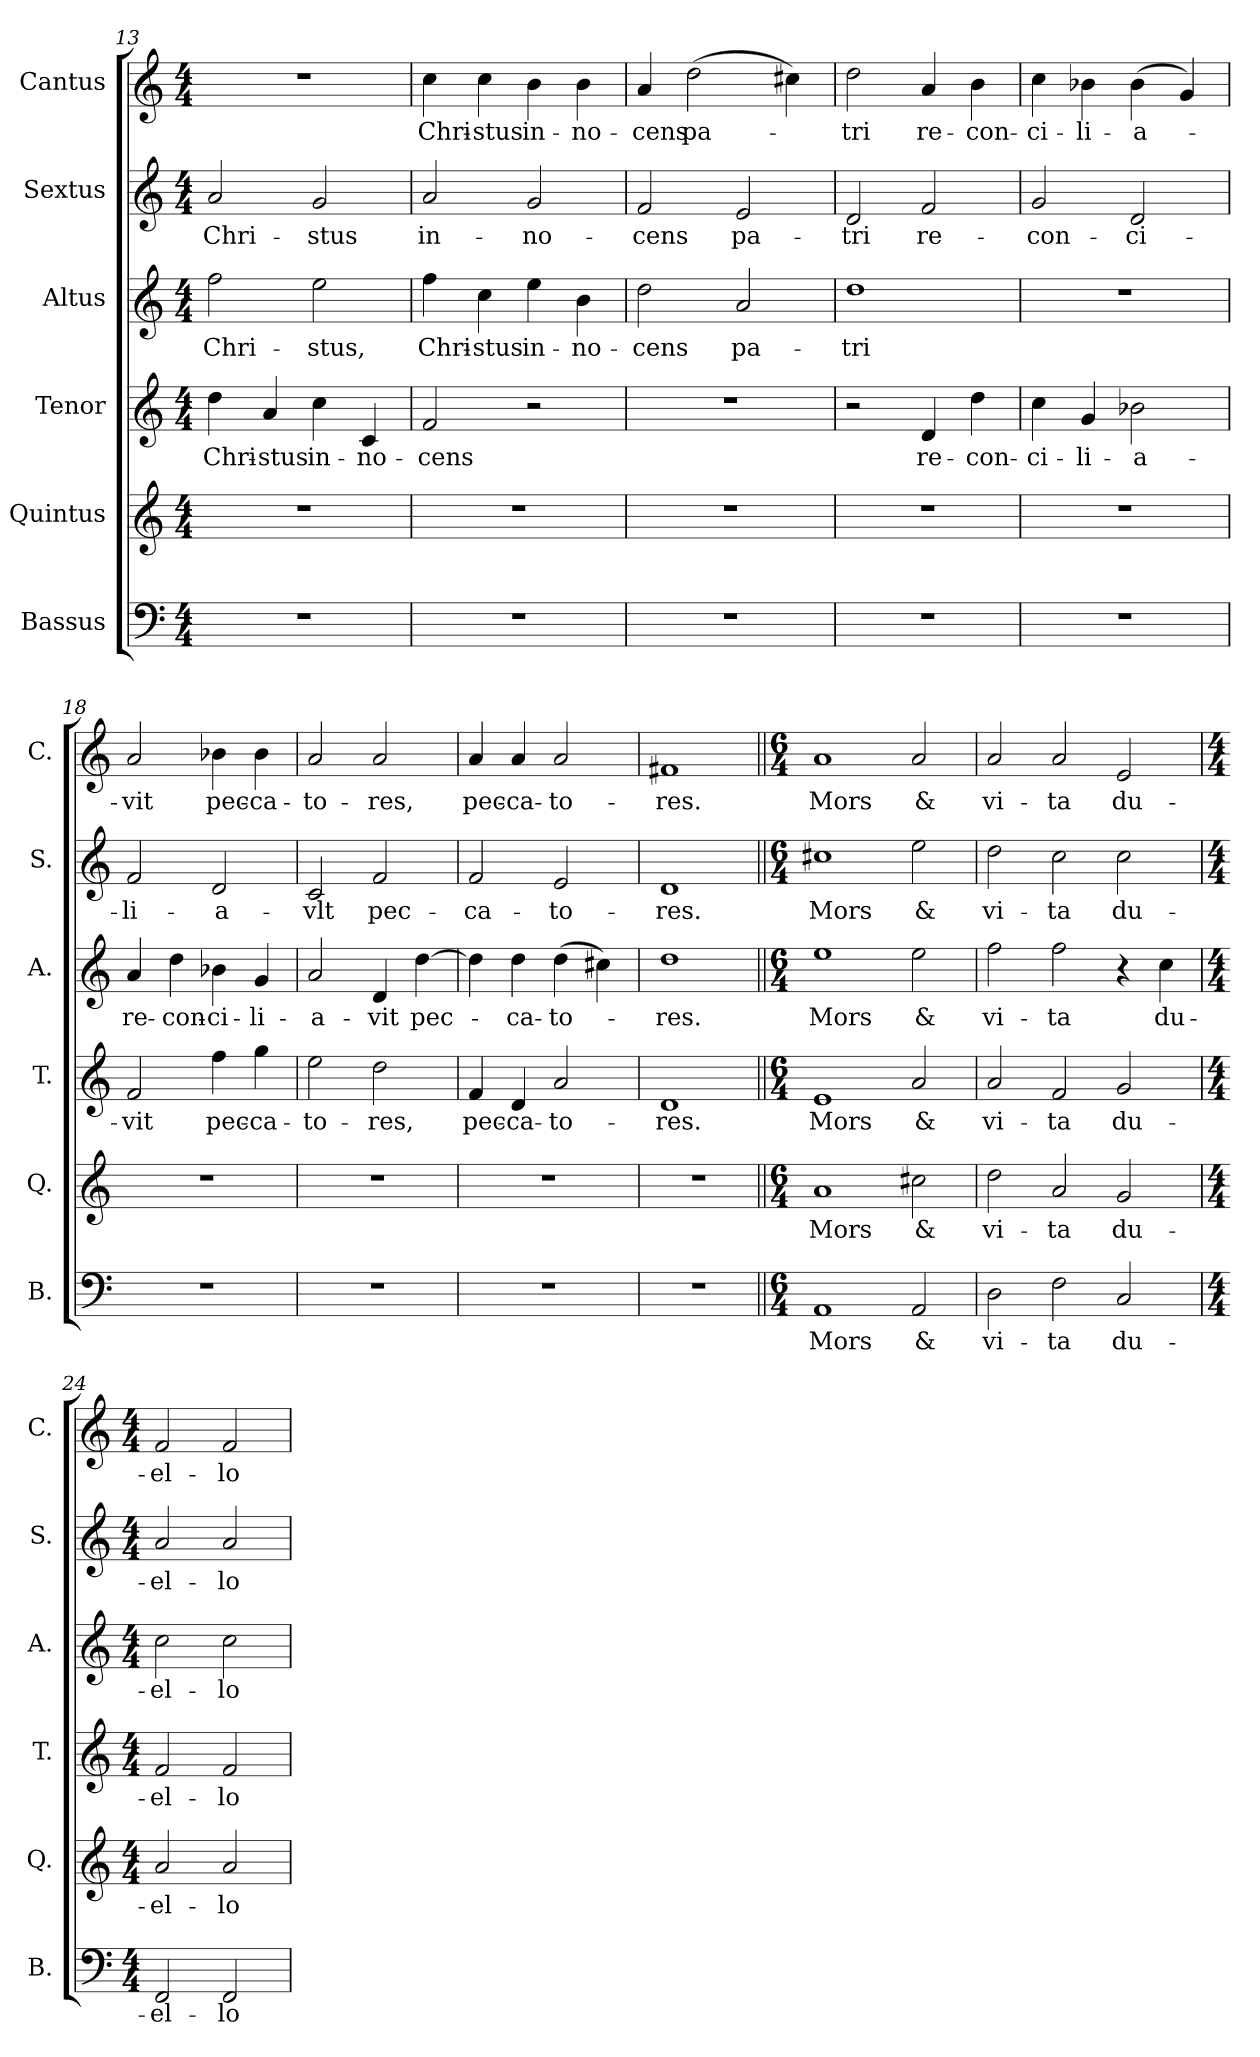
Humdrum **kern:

**kern	**text	**kern	**text	**kern	**text	**kern	**text	**kern	**text	**kern	**text
*part6	*part6	*part5	*part5	*part4	*part4	*part3	*part3	*part2	*part2	*part1	*part1
*staff6	*staff6	*staff5	*staff5	*staff4	*staff4	*staff3	*staff3	*staff2	*staff2	*staff1	*staff1
*I"Bassus	*	*I"Quintus	*	*I"Tenor	*	*I"Altus	*	*I"Sextus	*	*I"Cantus	*
*I'B.	*	*I'Q.	*	*I'T.	*	*I'A.	*	*I'S.	*	*I'C.	*
*clefF4	*	*clefG2	*	*clefG2	*	*clefG2	*	*clefG2	*	*clefG2	*
*	*	*ITrd7c12	*	*ITrd7c12	*	*ITrd7c12	*	*	*	*	*
*k[]	*	*k[]	*	*k[]	*	*k[]	*	*k[]	*	*k[]	*
*C:	*	*C:	*	*C:	*	*C:	*	*C:	*	*C:	*
*M4/4	*	*M4/4	*	*M4/4	*	*M4/4	*	*M4/4	*	*M4/4	*
=13	=13	=13	=13	=13	=13	=13	=13	=13	=13	=13	=13
!	!	!	!	!	!LO:LY:b	!	!LO:LY:b	!	!LO:LY:b	!	!
1r	.	1r	.	4d\	Chri-	2f\	Chri-	2a/	Chri-	1r	.
!	!	!	!	!	!LO:LY:b	!	!	!	!	!	!
.	.	.	.	4A/	-stus	.	.	.	.	.	.
!	!	!	!	!	!LO:LY:b	!	!LO:LY:b	!	!LO:LY:b	!	!
.	.	.	.	4c\	in-	2e\	-stus,	2g/	-stus	.	.
!	!	!	!	!	!LO:LY:b	!	!	!	!	!	!
.	.	.	.	4C/	-no-	.	.	.	.	.	.
!!LO:PB:g=z
=14	=14	=14	=14	=14	=14	=14	=14	=14	=14	=14	=14
!	!	!	!	!	!LO:LY:b	!	!LO:LY:b	!	!LO:LY:b	!	!LO:LY:b
1r	.	1r	.	2F/	-cens	4f\	Chri-	2a/	in-	4cc\	Chri-
!	!	!	!	!	!	!	!LO:LY:b	!	!	!	!LO:LY:b
.	.	.	.	.	.	4c\	-stus	.	.	4cc\	-stus
!	!	!	!	!	!	!	!LO:LY:b	!	!LO:LY:b	!	!LO:LY:b
.	.	.	.	2r	.	4e\	in-	2g/	-no-	4b\	in-
!	!	!	!	!	!	!	!LO:LY:b	!	!	!	!LO:LY:b
.	.	.	.	.	.	4B\	-no-	.	.	4b\	-no-
=15	=15	=15	=15	=15	=15	=15	=15	=15	=15	=15	=15
!	!	!	!	!	!	!	!LO:LY:b	!	!LO:LY:b	!	!LO:LY:b
1r	.	1r	.	1r	.	2d\	-cens	2f/	-cens	4a/	-cens
!	!	!	!	!	!	!	!	!	!	!	!LO:LY:b
.	.	.	.	.	.	.	.	.	.	(>2dd\	pa-
!	!	!	!	!	!	!	!LO:LY:b	!	!LO:LY:b	!	!
.	.	.	.	.	.	2A/	pa-	2e/	pa-	.	.
.	.	.	.	.	.	.	.	.	.	4cc#X\)	.
=16	=16	=16	=16	=16	=16	=16	=16	=16	=16	=16	=16
!	!	!	!	!	!	!	!LO:LY:b	!	!LO:LY:b	!	!LO:LY:b
1r	.	1r	.	2r	.	1d	-tri	2d/	-tri	2dd\	-tri
!	!	!	!	!	!LO:LY:b	!	!	!	!LO:LY:b	!	!LO:LY:b
.	.	.	.	4D/	re-	.	.	2f/	re-	4a/	re-
!	!	!	!	!	!LO:LY:b	!	!	!	!	!	!LO:LY:b
.	.	.	.	4d\	-con-	.	.	.	.	4b\	-con-
=17	=17	=17	=17	=17	=17	=17	=17	=17	=17	=17	=17
!	!	!	!	!	!LO:LY:b	!	!	!	!LO:LY:b	!	!LO:LY:b
1r	.	1r	.	4c\	-ci-	1r	.	2g/	-con-	4cc\	-ci-
!	!	!	!	!	!LO:LY:b	!	!	!	!	!	!LO:LY:b
.	.	.	.	4G/	-li-	.	.	.	.	4b-i\	-li-
!	!	!	!	!	!LO:LY:b	!	!	!	!LO:LY:b	!	!LO:LY:b
.	.	.	.	2B-i\	-a-	.	.	2d/	-ci-	(>4b-\	-a-
.	.	.	.	.	.	.	.	.	.	4g/)	.
=18	=18	=18	=18	=18	=18	=18	=18	=18	=18	=18	=18
!	!	!	!	!	!LO:LY:b	!	!LO:LY:b	!	!LO:LY:b	!	!LO:LY:b
1r	.	1r	.	2F/	-vit	4A/	re-	2f/	-li-	2a/	-vit
!	!	!	!	!	!	!	!LO:LY:b	!	!	!	!
.	.	.	.	.	.	4d\	-con-	.	.	.	.
!	!	!	!	!	!LO:LY:b	!	!LO:LY:b	!	!LO:LY:b	!	!LO:LY:b
.	.	.	.	4f\	pec-	4B-i\	-ci-	2d/	-a-	4b-i\	pec-
!	!	!	!	!	!LO:LY:b	!	!LO:LY:b	!	!	!	!LO:LY:b
.	.	.	.	4g\	-ca-	4G/	-li-	.	.	4b-\	-ca-
=19	=19	=19	=19	=19	=19	=19	=19	=19	=19	=19	=19
!	!	!	!	!	!LO:LY:b	!	!LO:LY:b	!	!LO:LY:b	!	!LO:LY:b
1r	.	1r	.	2e\	-to-	2A/	-a-	2c/	-vlt	2a/	-to-
!	!	!	!	!	!LO:LY:b	!	!LO:LY:b	!	!LO:LY:b	!	!LO:LY:b
.	.	.	.	2d\	-res,	4D/	-vit	2f/	pec-	2a/	-res,
!	!	!	!	!	!	!	!LO:LY:b	!	!	!	!
.	.	.	.	.	.	[>4d\	pec-	.	.	.	.
=20	=20	=20	=20	=20	=20	=20	=20	=20	=20	=20	=20
!	!	!	!	!	!LO:LY:b	!	!	!	!LO:LY:b	!	!LO:LY:b
1r	.	1r	.	4F/	pec-	4d\]	.	2f/	-ca-	4a/	pec-
!	!	!	!	!	!LO:LY:b	!	!LO:LY:b	!	!	!	!LO:LY:b
.	.	.	.	4D/	-ca-	4d\	-ca-	.	.	4a/	-ca-
!	!	!	!	!	!LO:LY:b	!	!LO:LY:b	!	!LO:LY:b	!	!LO:LY:b
.	.	.	.	2A/	-to-	(>4d\	-to-	2e/	-to-	2a/	-to-
.	.	.	.	.	.	4c#X\)	.	.	.	.	.
!!LO:LB:g=z
=21	=21	=21	=21	=21	=21	=21	=21	=21	=21	=21	=21
!	!	!	!	!	!LO:LY:b	!	!LO:LY:b	!	!LO:LY:b	!	!LO:LY:b
1r	.	1r	.	1D	-res.	1d	-res.	1d	-res.	1f#X	-res.
=22||	=22||	=22||	=22||	=22||	=22||	=22||	=22||	=22||	=22||	=22||	=22||
*M6/4	*	*M6/4	*	*M6/4	*	*M6/4	*	*M6/4	*	*M6/4	*
!	!LO:LY:b	!	!LO:LY:b	!	!LO:LY:b	!	!LO:LY:b	!	!LO:LY:b	!	!LO:LY:b
1AA	Mors	1A	Mors	1E	Mors	1e	Mors	1cc#X	Mors	1a	Mors
!	!LO:LY:b	!	!LO:LY:b	!	!LO:LY:b	!	!LO:LY:b	!	!LO:LY:b	!	!LO:LY:b
2AA/	&	2c#X\	&	2A/	&	2e\	&	2ee\	&	2a/	&
=23	=23	=23	=23	=23	=23	=23	=23	=23	=23	=23	=23
!	!LO:LY:b	!	!LO:LY:b	!	!LO:LY:b	!	!LO:LY:b	!	!LO:LY:b	!	!LO:LY:b
2D\	vi-	2d\	vi-	2A/	vi-	2f\	vi-	2dd\	vi-	2a/	vi-
!	!LO:LY:b	!	!LO:LY:b	!	!LO:LY:b	!	!LO:LY:b	!	!LO:LY:b	!	!LO:LY:b
2F\	-ta	2A/	-ta	2F/	-ta	2f\	-ta	2cc\	-ta	2a/	-ta
!	!LO:LY:b	!	!LO:LY:b	!	!LO:LY:b	!	!	!	!LO:LY:b	!	!LO:LY:b
2C/	du-	2G/	du-	2G/	du-	4r	.	2cc\	du-	2e/	du-
!	!	!	!	!	!	!	!LO:LY:b	!	!	!	!
.	.	.	.	.	.	4c\	du-	.	.	.	.
=24	=24	=24	=24	=24	=24	=24	=24	=24	=24	=24	=24
*M4/4	*	*M4/4	*	*M4/4	*	*M4/4	*	*M4/4	*	*M4/4	*
!	!LO:LY:b	!	!LO:LY:b	!	!LO:LY:b	!	!LO:LY:b	!	!LO:LY:b	!	!LO:LY:b
2FF/	-el-	2A/	-el-	2F/	-el-	2c\	-el-	2a/	-el-	2f/	-el-
!	!LO:LY:b	!	!LO:LY:b	!	!LO:LY:b	!	!LO:LY:b	!	!LO:LY:b	!	!LO:LY:b
2FF/	-lo	2A/	-lo	2F/	-lo	2c\	-lo	2a/	-lo	2f/	-lo
=	=	=	=	=	=	=	=	=	=	=	=
*-	*-	*-	*-	*-	*-	*-	*-	*-	*-	*-	*-
